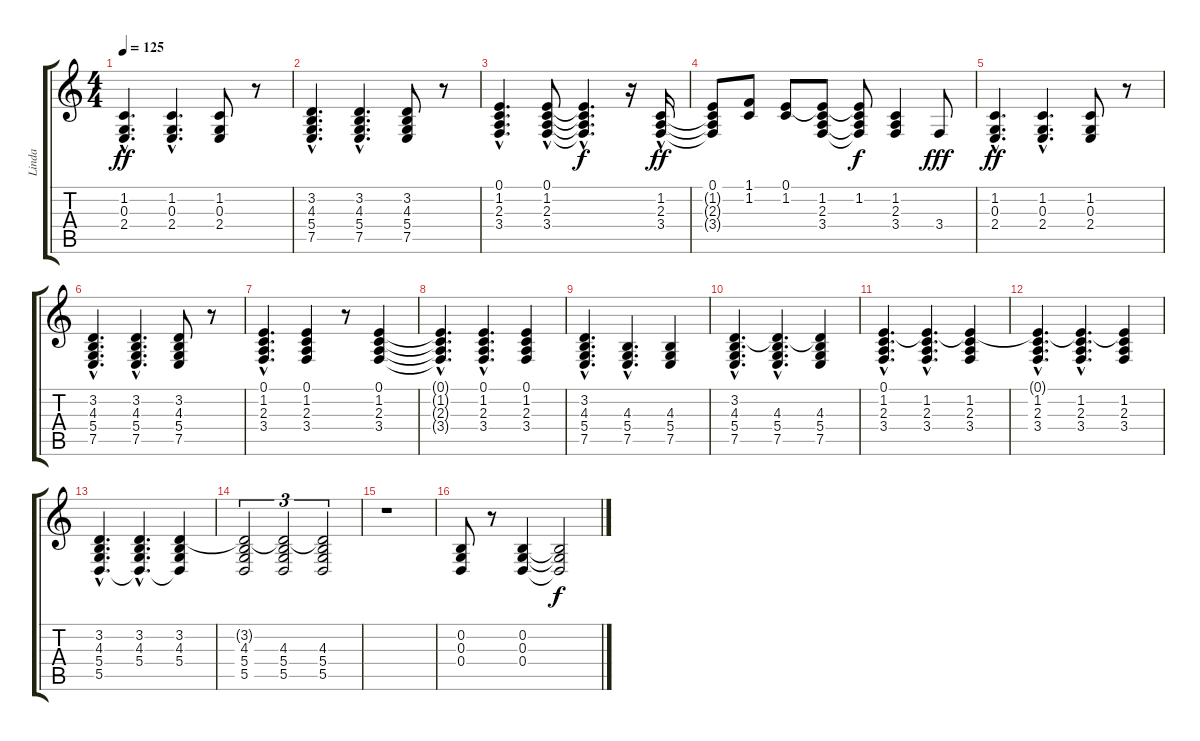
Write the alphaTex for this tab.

\track ("Linda" "Linda") {instrument brightacousticpiano}
\staff {score tabs}
\tuning (E4 B3 G3 D3 A2 E2) {hide}
\ts (4 4)
\tempo 125
\clef g2
\ks c
(1.2{hac} 0.3{hac} 2.4{hac}).4{d dy ff} (1.2{hac} 0.3{hac} 2.4{hac}).4{d} (1.2 0.3 2.4).8 r.8 |
(3.2{hac} 4.3{hac} 5.4{hac} 7.5{hac}).4{d} (3.2{hac} 4.3{hac} 5.4{hac} 7.5{hac}).4{d} (3.2 4.3 5.4 7.5).8 r.8 |
(0.1{hac} 1.2{hac} 2.3{hac} 3.4{hac}).4{d} (0.1 1.2 2.3 3.4{hac}).8 (0.1{hac t} 1.2{hac t} 2.3{hac t} 3.4{hac t}).4{d dy f} r.16 (1.2{hac} 2.3 3.4).16{dy ff} |
(0.1 1.2{t} 2.3{t} 3.4{t}).8 (1.1 1.2).8 (0.1 1.2).8 (0.1{t} 1.2 2.3 3.4).8 (0.1{t} 1.2 2.3{t} 3.4{t}).8{dy f} (1.2 2.3 3.4).4 3.4.8{dy fff} |
(1.2{hac} 0.3{hac} 2.4{hac}).4{d dy ff} (1.2{hac} 0.3{hac} 2.4{hac}).4{d} (1.2 0.3 2.4).8 r.8 |
(3.2{hac} 4.3{hac} 5.4{hac} 7.5{hac}).4{d} (3.2{hac} 4.3{hac} 5.4{hac} 7.5{hac}).4{d} (3.2 4.3 5.4 7.5).8 r.8 |
(0.1{hac} 1.2{hac} 2.3{hac} 3.4{hac}).4{d} (0.1 1.2 2.3 3.4).4 r.8 (0.1 1.2 2.3 3.4).4 |
(0.1{hac t} 1.2{hac t} 2.3{hac t} 3.4{hac t}).4{d} (0.1{hac} 1.2{hac} 2.3{hac} 3.4{hac}).4{d} (0.1 1.2 2.3 3.4).4 |
(3.2{hac} 4.3 5.4{hac} 7.5{hac}).4{d} (4.3{hac} 5.4{hac} 7.5{hac}).4{d} (4.3 5.4 7.5).4 |
(3.2{hac} 4.3{hac} 5.4{hac} 7.5{hac}).4{d} (3.2{hac t} 4.3{hac} 5.4{hac} 7.5{hac}).4{d} (3.2{t} 4.3 5.4 7.5).4 |
(0.1 1.2{hac} 2.3{hac} 3.4{hac}).4{d} (0.1{hac t} 1.2{hac} 2.3{hac} 3.4{hac}).4{d} (0.1{t} 1.2 2.3 3.4).4 |
(0.1{hac t} 1.2{hac} 2.3{hac} 3.4{hac}).4{d} (0.1{hac t} 1.2{hac} 2.3{hac} 3.4{hac}).4{d} (0.1{t} 1.2 2.3 3.4).4 |
(3.2{hac} 4.3{hac} 5.4{hac} 5.5).4{d} (3.2 4.3 5.4{hac} 5.5{hac t}).4{d} (3.2 4.3 5.4 5.5{t}).4 |
(3.2{t} 4.3 5.4 5.5).2{tu (3 2)} (3.2{t} 4.3 5.4 5.5).2{tu (3 2)} (3.2{t} 4.3 5.4 5.5).2{tu (3 2)} |
r.1 |
(0.2 0.3 0.4).8 r.8 (0.2 0.3 0.4).4 (0.2{t} 0.3{t} 0.4{t}).2{dy f}
